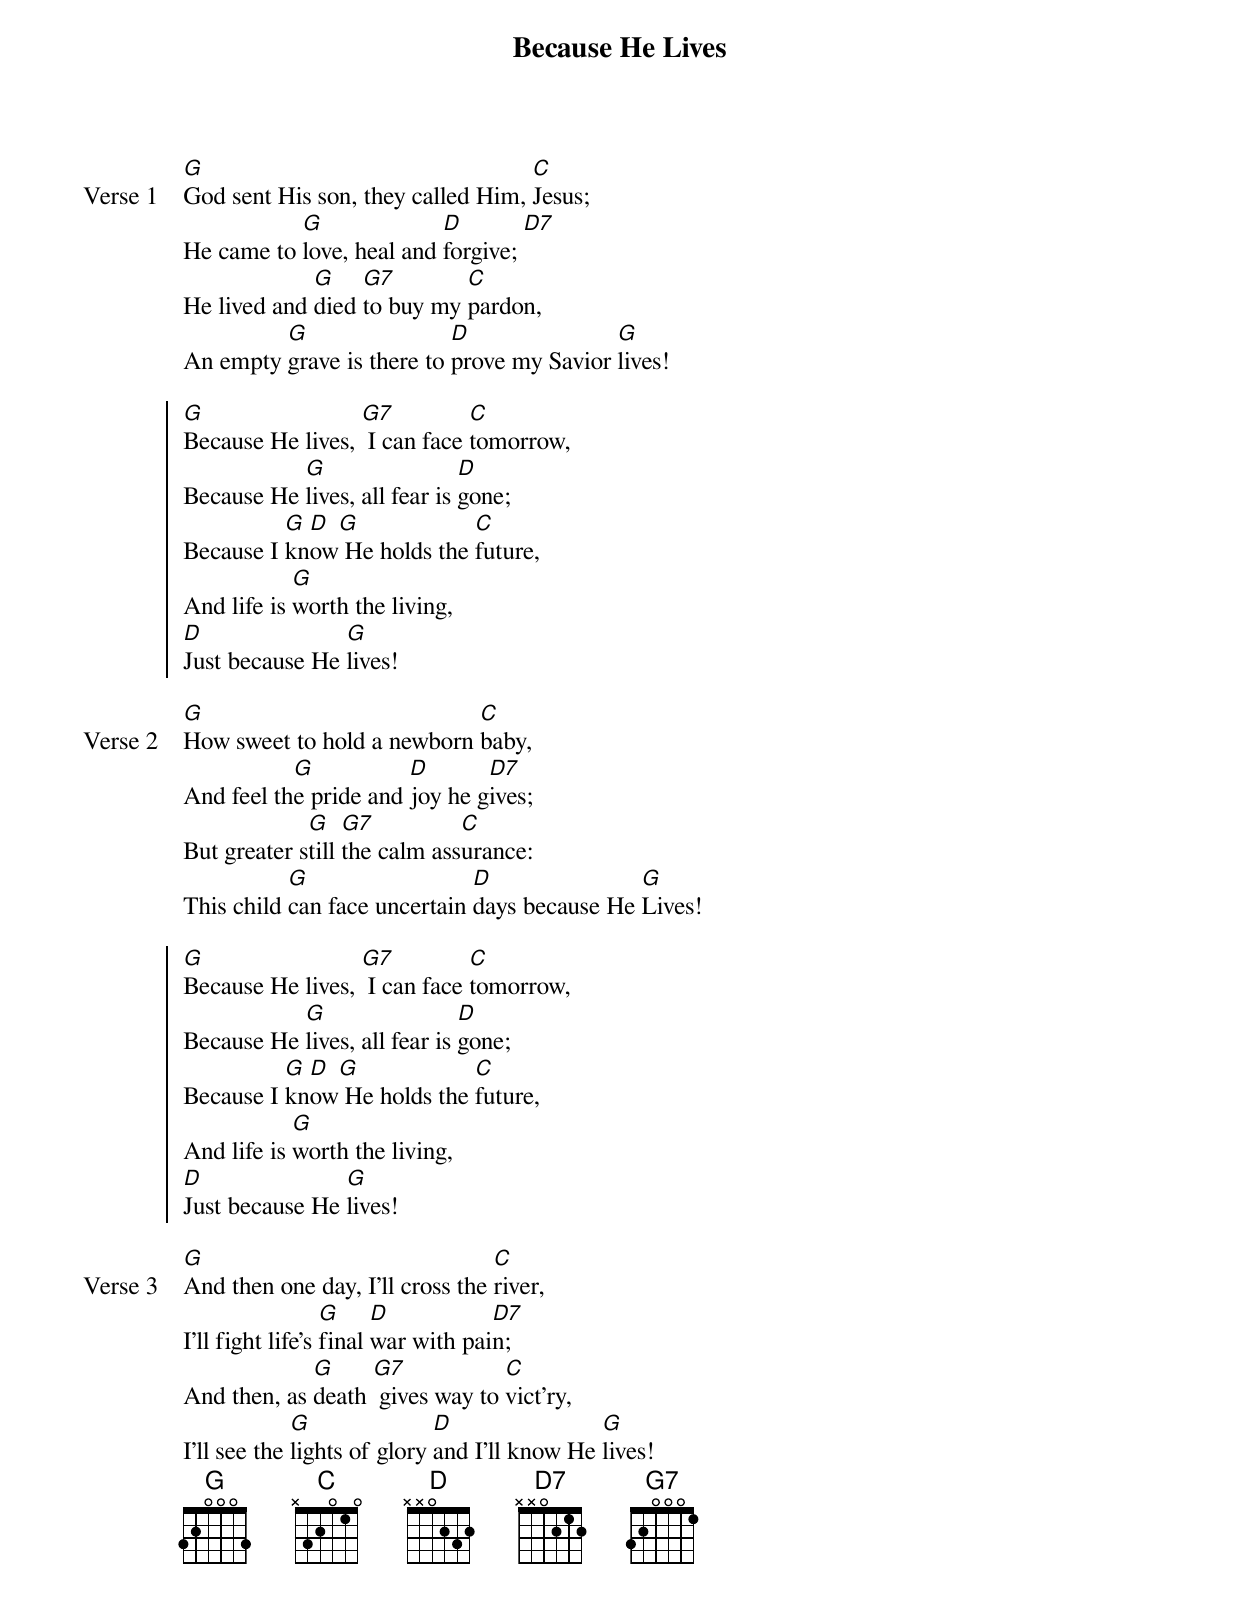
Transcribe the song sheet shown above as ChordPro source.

{title: Because He Lives}
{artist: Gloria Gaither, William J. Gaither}
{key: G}
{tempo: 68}

{start_of_verse: Verse 1}
[G]God sent His son, they called Him, [C]Jesus;
He came to [G]love, heal and [D]forgive; [D7]
He lived and [G]died [G7]to buy my [C]pardon,
An empty [G]grave is there to [D]prove my Savior [G]lives!
{end_of_verse}

{start_of_chorus}
[G]Because He lives, [G7] I can face [C]tomorrow,
Because He [G]lives, all fear is [D]gone;
Because I [G]kn[D]ow[G] He holds the [C]future,
And life is [G]worth the living,
[D]Just because He [G]lives!
{end_of_chorus}

{start_of_verse: Verse 2}
[G]How sweet to hold a newborn [C]baby,
And feel th[G]e pride and [D]joy he g[D7]ives;
But greater s[G]till [G7]the calm ass[C]urance:
This child [G]can face uncertain [D]days because He [G]Lives!
{end_of_verse}

{start_of_chorus}
[G]Because He lives, [G7] I can face [C]tomorrow,
Because He [G]lives, all fear is [D]gone;
Because I [G]kn[D]ow[G] He holds the [C]future,
And life is [G]worth the living,
[D]Just because He [G]lives!
{end_of_chorus}

{start_of_verse: Verse 3}
[G]And then one day, I'll cross the [C]river,
I'll fight life's [G]final [D]war with pai[D7]n;
And then, as [G]death [G7] gives way to [C]vict'ry,
I'll see the [G]lights of glory [D]and I'll know He [G]lives!
{end_of_verse}
